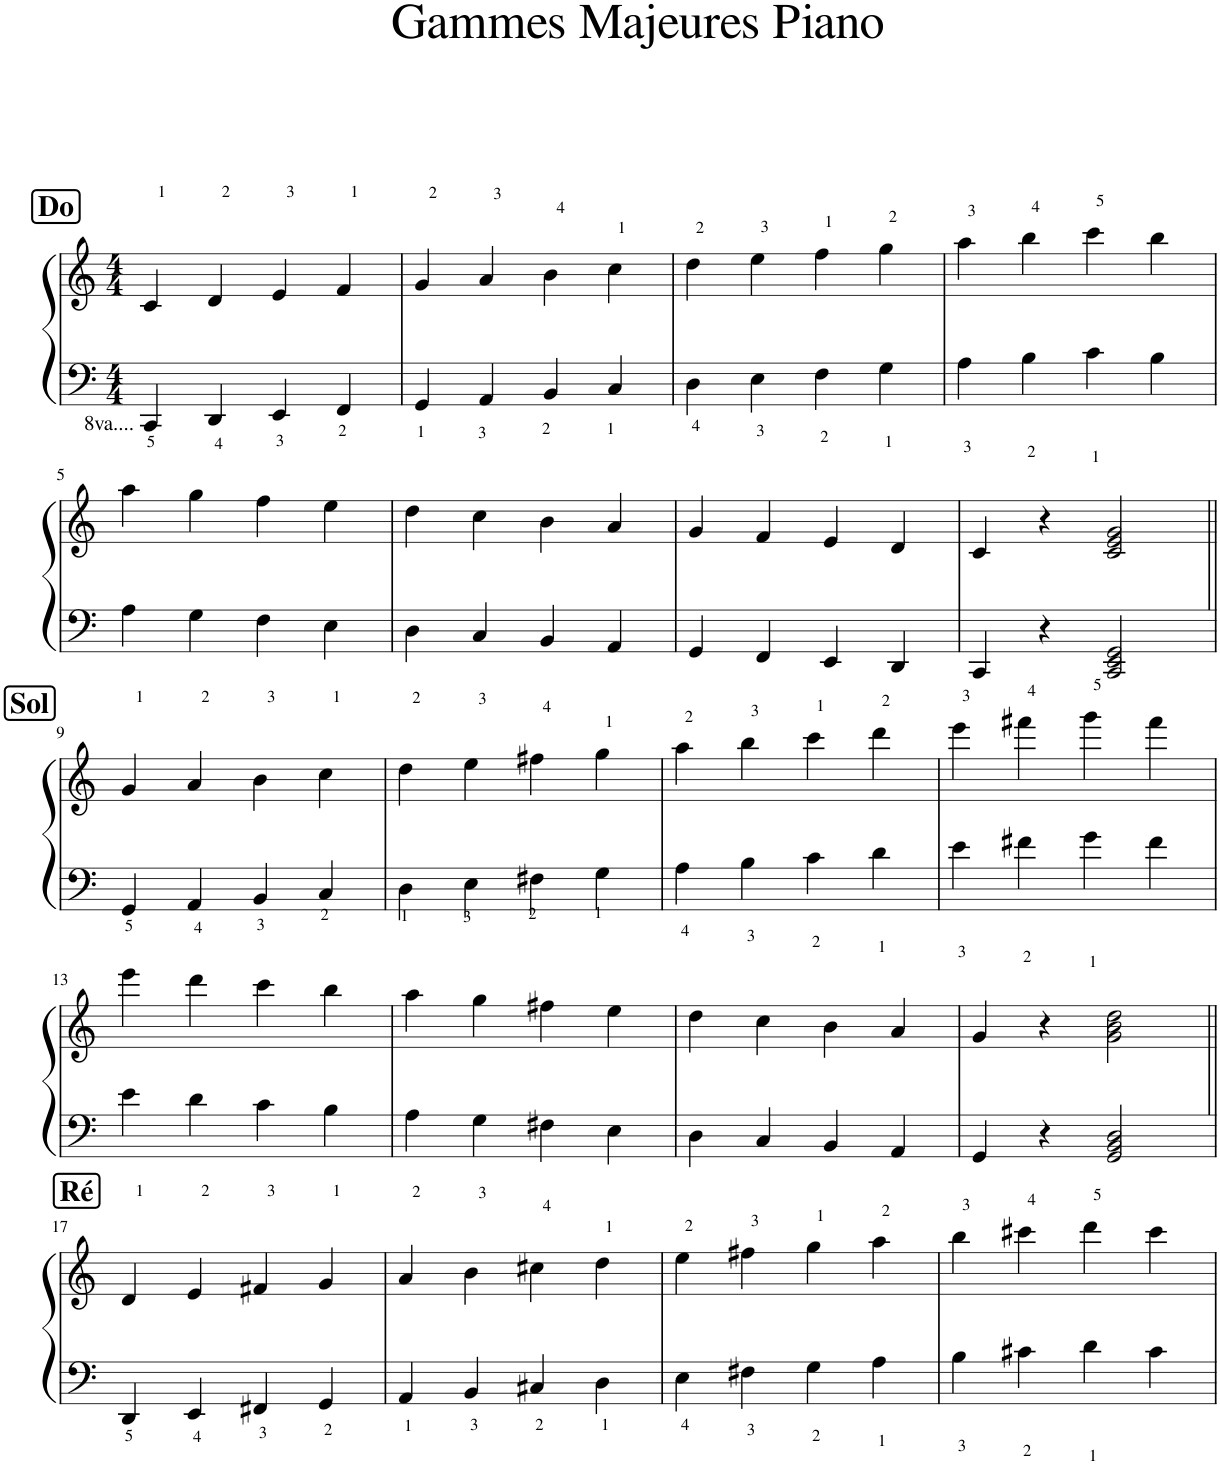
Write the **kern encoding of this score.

**kern	**kern
*part1	*part1
*staff2	*staff1
*I"Piano	*
*I'Pno.	*
*clefF4	*clefG2
*k[]	*k[]
*M4/4	*M4/4
!!LO:REH:place=s1:a:B:cj:fs=14:t=Do
=1	=1
!LO:TX:b:t=8va....	!
4CC/	4c/
4DD/	4d/
4EE/	4e/
4FF/	4f/
=2	=2
4GG/	4g/
4AA/	4a/
4BB/	4b\
4C/	4cc\
=3	=3
4D<\	4dd\
4E<\	4ee\
4F<\	4ff\
4G<\	4gg\
=4	=4
4A<\	4aa\
4B<\	4bb\
4c<\	4ccc\
4B\	4bb\
!!LO:LB:g=z
=5	=5
4A\	4aa\
4G\	4gg\
4F\	4ff\
4E\	4ee\
=6	=6
4D\	4dd\
4C/	4cc\
4BB/	4b\
4AA/	4a/
=7	=7
4GG/	4g/
4FF/	4f/
4EE/	4e/
4DD/	4d/
=8	=8
4CC/	4c/
4r	4r
2CC/ 2EE/ 2GG/	2c/ 2e/ 2g/
!!LO:LB:g=z
!!LO:REH:place=s1:a:B:cj:fs=14:t=Sol
=9||	=9||
4GG/	4g/
4AA/	4a/
4BB/	4b\
4C/	4cc\
=10	=10
4D\	4dd\
4E\	4ee\
4F#X\	4ff#X\
4G\	4gg\
=11	=11
4A<\	4aa\
4B<\	4bb\
4c<\	4ccc\
4d<\	4ddd\
=12	=12
4e<\	4eee\
4f#X<\	4fff#X\
4g<\	4ggg\
4f#\	4fff#\
!!LO:LB:g=z
=13	=13
4e\	4eee\
4d\	4ddd\
4c\	4ccc\
4B\	4bb\
=14	=14
4A\	4aa\
4G\	4gg\
4F#X\	4ff#X\
4E\	4ee\
=15	=15
4D\	4dd\
4C/	4cc\
4BB/	4b\
4AA/	4a/
=16	=16
4GG/	4g/
4r	4r
2GG/ 2BB/ 2D/	2g\ 2b\ 2dd\
!!LO:LB:g=z
!!LO:REH:place=s1:a:B:cj:fs=14:t=Ré
=17||	=17||
4DD/	4d/
4EE</	4e/
4FF#X</	4f#X/
4GG</	4g/
=18	=18
4AA</	4a/
4BB</	4b\
4C#X</	4cc#X\
4D<\	4dd\
=19	=19
4E<\	4ee\
4F#X<\	4ff#X\
4G<\	4gg\
4A<\	4aa\
=20	=20
4B<\	4bb\
4c#X<\	4ccc#X\
4d<\	4ddd\
4c#\	4ccc#\
=	=
*-	*-
